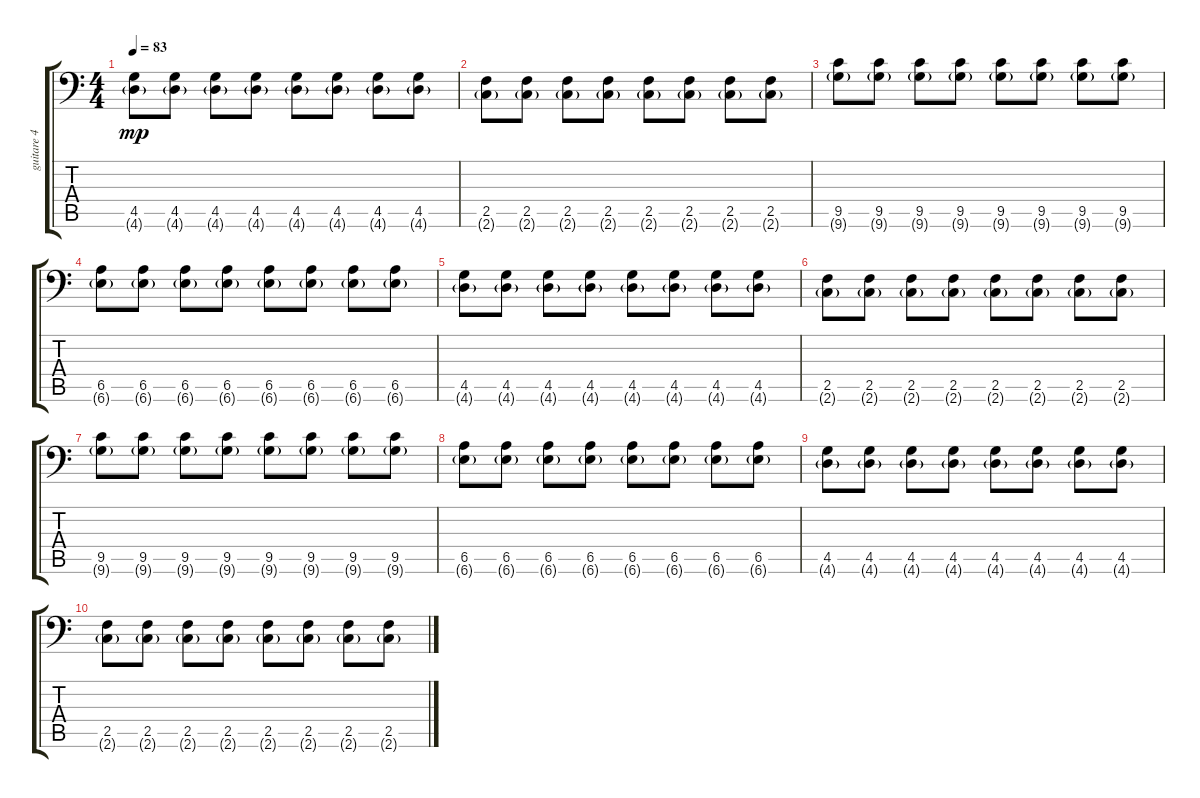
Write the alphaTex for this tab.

\track ("guitare 4" "guitare 4") {instrument distortionguitar}
\staff {score tabs}
\tuning (Bb3 F3 Db3 Ab2 Eb2 Bb1) {hide}
\ts (4 4)
\tempo 83
\clef f4
\ks c
(4.5 4.6{g}).8{dy mp} (4.5 4.6{g}).8 (4.5 4.6{g}).8 (4.5 4.6{g}).8 (4.5 4.6{g}).8 (4.5 4.6{g}).8 (4.5 4.6{g}).8 (4.5 4.6{g}).8 |
(2.5 2.6{g}).8 (2.5 2.6{g}).8 (2.5 2.6{g}).8 (2.5 2.6{g}).8 (2.5 2.6{g}).8 (2.5 2.6{g}).8 (2.5 2.6{g}).8 (2.5 2.6{g}).8 |
(9.5 9.6{g}).8 (9.5 9.6{g}).8 (9.5 9.6{g}).8 (9.5 9.6{g}).8 (9.5 9.6{g}).8 (9.5 9.6{g}).8 (9.5 9.6{g}).8 (9.5 9.6{g}).8 |
(6.5 6.6{g}).8 (6.5 6.6{g}).8 (6.5 6.6{g}).8 (6.5 6.6{g}).8 (6.5 6.6{g}).8 (6.5 6.6{g}).8 (6.5 6.6{g}).8 (6.5 6.6{g}).8 |
(4.5 4.6{g}).8 (4.5 4.6{g}).8 (4.5 4.6{g}).8 (4.5 4.6{g}).8 (4.5 4.6{g}).8 (4.5 4.6{g}).8 (4.5 4.6{g}).8 (4.5 4.6{g}).8 |
(2.5 2.6{g}).8 (2.5 2.6{g}).8 (2.5 2.6{g}).8 (2.5 2.6{g}).8 (2.5 2.6{g}).8 (2.5 2.6{g}).8 (2.5 2.6{g}).8 (2.5 2.6{g}).8 |
(9.5 9.6{g}).8 (9.5 9.6{g}).8 (9.5 9.6{g}).8 (9.5 9.6{g}).8 (9.5 9.6{g}).8 (9.5 9.6{g}).8 (9.5 9.6{g}).8 (9.5 9.6{g}).8 |
(6.5 6.6{g}).8 (6.5 6.6{g}).8 (6.5 6.6{g}).8 (6.5 6.6{g}).8 (6.5 6.6{g}).8 (6.5 6.6{g}).8 (6.5 6.6{g}).8 (6.5 6.6{g}).8 |
(4.5 4.6{g}).8 (4.5 4.6{g}).8 (4.5 4.6{g}).8 (4.5 4.6{g}).8 (4.5 4.6{g}).8 (4.5 4.6{g}).8 (4.5 4.6{g}).8 (4.5 4.6{g}).8 |
(2.5 2.6{g}).8 (2.5 2.6{g}).8 (2.5 2.6{g}).8 (2.5 2.6{g}).8 (2.5 2.6{g}).8 (2.5 2.6{g}).8 (2.5 2.6{g}).8 (2.5 2.6{g}).8
